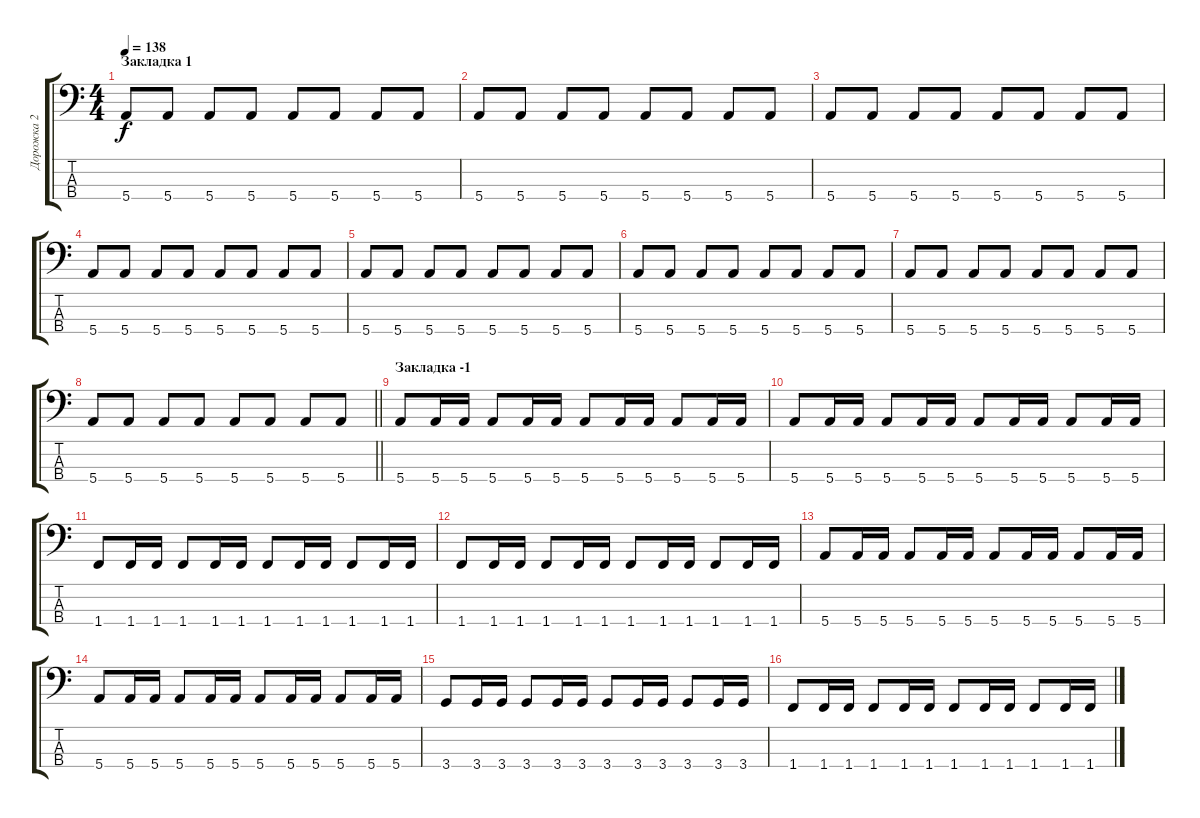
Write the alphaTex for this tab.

\track ("Дорожка 2" "Дорожка 2") {instrument electricbassfinger}
\staff {score tabs}
\tuning (G2 D2 A1 E1) {hide}
\ts (4 4)
\section ("" "Закладка 1")
\tempo 138
\clef f4
\ks c
5.4.8{dy f} 5.4.8 5.4.8 5.4.8 5.4.8 5.4.8 5.4.8 5.4.8 |
5.4.8 5.4.8 5.4.8 5.4.8 5.4.8 5.4.8 5.4.8 5.4.8 |
5.4.8 5.4.8 5.4.8 5.4.8 5.4.8 5.4.8 5.4.8 5.4.8 |
5.4.8 5.4.8 5.4.8 5.4.8 5.4.8 5.4.8 5.4.8 5.4.8 |
5.4.8 5.4.8 5.4.8 5.4.8 5.4.8 5.4.8 5.4.8 5.4.8 |
5.4.8 5.4.8 5.4.8 5.4.8 5.4.8 5.4.8 5.4.8 5.4.8 |
5.4.8 5.4.8 5.4.8 5.4.8 5.4.8 5.4.8 5.4.8 5.4.8 |
\barLineRight lightlight
5.4.8 5.4.8 5.4.8 5.4.8 5.4.8 5.4.8 5.4.8 5.4.8 |
\section ("" "Закладка -1")
5.4.8 5.4.16 5.4.16 5.4.8 5.4.16 5.4.16 5.4.8 5.4.16 5.4.16 5.4.8 5.4.16 5.4.16 |
5.4.8 5.4.16 5.4.16 5.4.8 5.4.16 5.4.16 5.4.8 5.4.16 5.4.16 5.4.8 5.4.16 5.4.16 |
1.4.8 1.4.16 1.4.16 1.4.8 1.4.16 1.4.16 1.4.8 1.4.16 1.4.16 1.4.8 1.4.16 1.4.16 |
1.4.8 1.4.16 1.4.16 1.4.8 1.4.16 1.4.16 1.4.8 1.4.16 1.4.16 1.4.8 1.4.16 1.4.16 |
5.4.8 5.4.16 5.4.16 5.4.8 5.4.16 5.4.16 5.4.8 5.4.16 5.4.16 5.4.8 5.4.16 5.4.16 |
5.4.8 5.4.16 5.4.16 5.4.8 5.4.16 5.4.16 5.4.8 5.4.16 5.4.16 5.4.8 5.4.16 5.4.16 |
3.4.8 3.4.16 3.4.16 3.4.8 3.4.16 3.4.16 3.4.8 3.4.16 3.4.16 3.4.8 3.4.16 3.4.16 |
1.4.8 1.4.16 1.4.16 1.4.8 1.4.16 1.4.16 1.4.8 1.4.16 1.4.16 1.4.8 1.4.16 1.4.16
